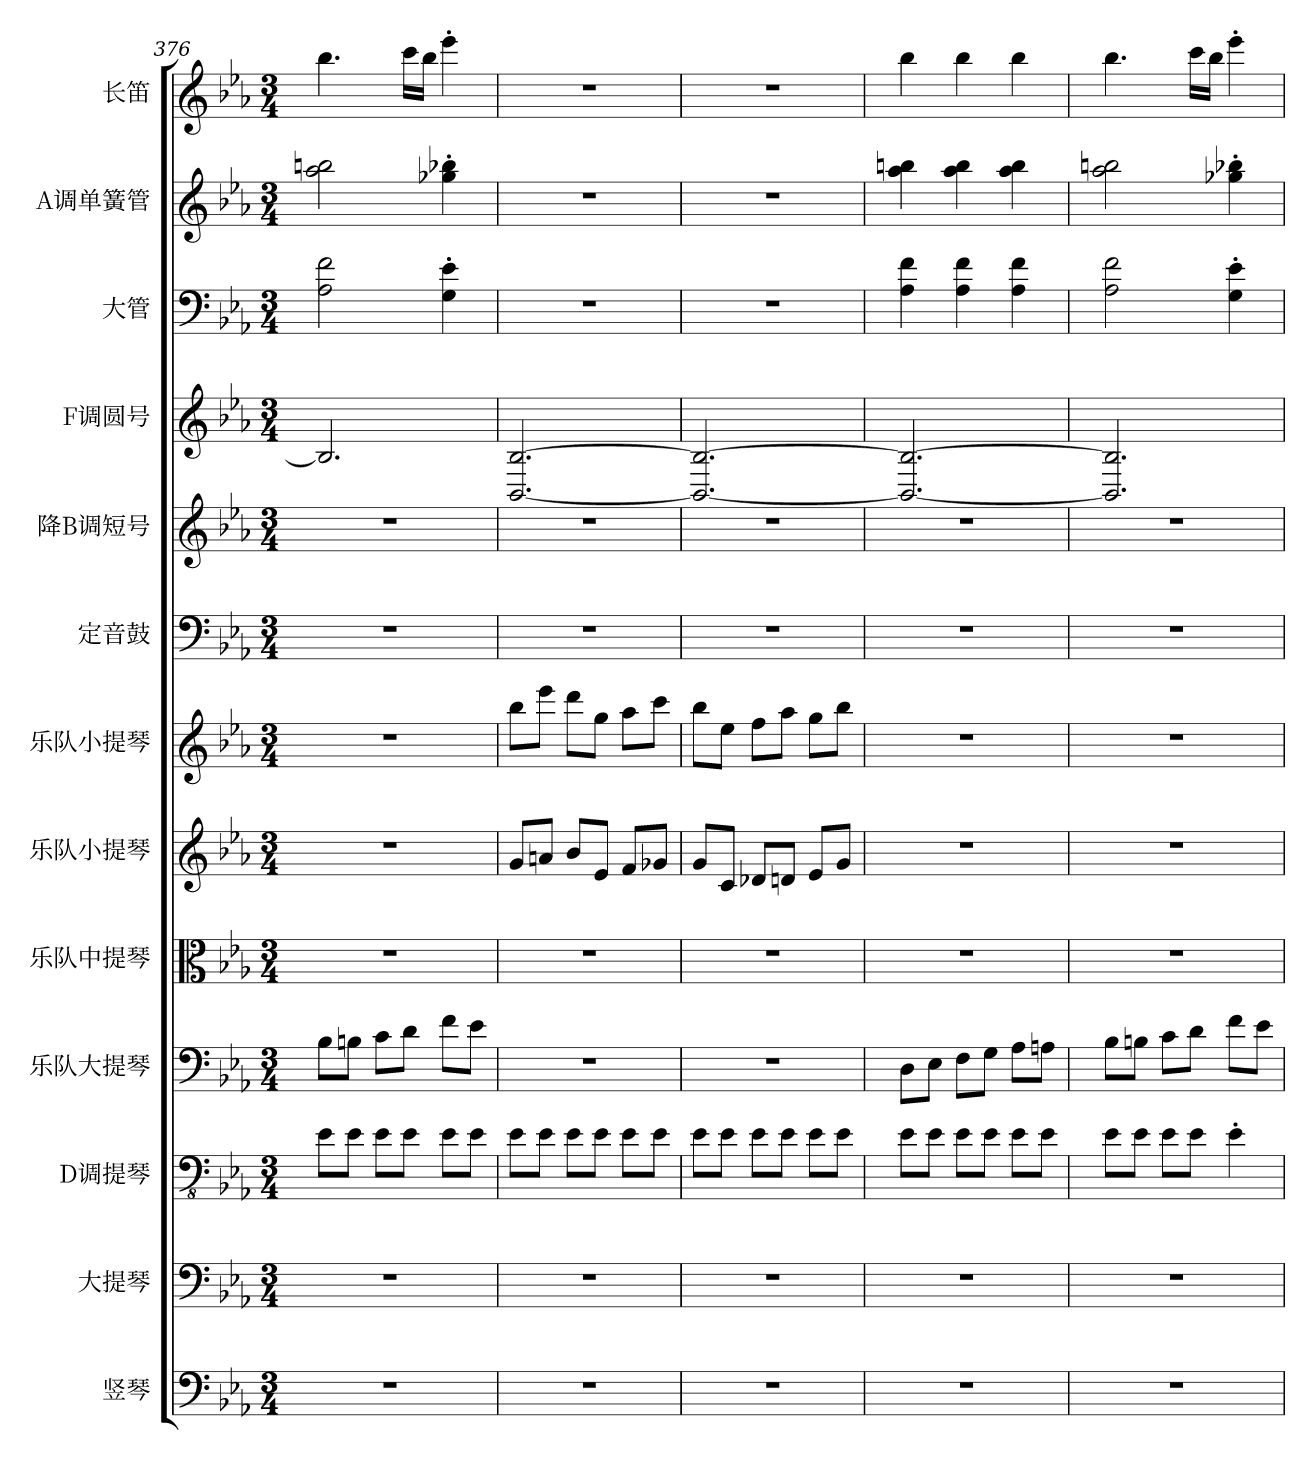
**kern	**kern	**kern	**kern	**kern	**kern	**kern	**kern	**kern	**kern	**kern	**kern	**kern
*part13	*part12	*part11	*part10	*part9	*part8	*part7	*part6	*part5	*part4	*part3	*part2	*part1
*staff13	*staff12	*staff11	*staff10	*staff9	*staff8	*staff7	*staff6	*staff5	*staff4	*staff3	*staff2	*staff1
*I"竖琴	*I"大提琴	*I"D调提琴	*I"乐队大提琴	*I"乐队中提琴	*I"乐队小提琴	*I"乐队小提琴	*I"定音鼓	*I"降B调短号	*I"F调圆号	*I"大管	*I"A调单簧管	*I"长笛
*clefF4	*clefF4	*clefFv4	*clefF4	*clefC3	*clefG2	*clefG2	*clefF4	*clefG2	*clefG2	*clefF4	*clefG2	*clefG2
*	*	*ITrd7c12	*	*	*	*	*	*ITrd1c2	*ITrd4c7	*	*ITrd2c3	*
*k[b-e-a-]	*k[b-e-a-]	*k[b-e-a-]	*k[b-e-a-]	*k[b-e-a-]	*k[b-e-a-]	*k[b-e-a-]	*k[b-e-a-]	*k[b-e-a-d-g-]	*k[b-e-a-d-]	*k[b-e-a-]	*k[]	*k[b-e-a-]
*M3/4	*M3/4	*M3/4	*M3/4	*M3/4	*M3/4	*M3/4	*M3/4	*M3/4	*M3/4	*M3/4	*M3/4	*M3/4
=376	=376	=376	=376	=376	=376	=376	=376	=376	=376	=376	=376	=376
2.r	2.r	8EE-\L	8B-\L	2.r	2.r	2.r	2.r	2.r	2.E-/]	2A-\ 2f\	2ff\ 2gg#X\	4.bb-\
.	.	8EE-\J	8Bn\J	.	.	.	.	.	.	.	.	.
.	.	8EE-\L	8c\L	.	.	.	.	.	.	.	.	.
.	.	8EE-\J	8d\J	.	.	.	.	.	.	.	.	16ccc\LL
.	.	.	.	.	.	.	.	.	.	.	.	16bb-\JJ
.	.	8EE-\L	8f\L	.	.	.	.	.	.	4G\' 4e-\'	4ee-X\' 4ggn\'	4eee-'\
.	.	8EE-\J	8e-\J	.	.	.	.	.	.	.	.	.
!!LO:PB:g=z
=377	=377	=377	=377	=377	=377	=377	=377	=377	=377	=377	=377	=377
2.r	2.r	8EE-\L	2.r	2.r	8g/L	8bb-\L	2.r	2.r	[2.EE-/ [2.E-/	2.r	2.r	2.r
.	.	8EE-\J	.	.	8an/J	8eee-\J	.	.	.	.	.	.
.	.	8EE-\L	.	.	8b-/L	8ddd\L	.	.	.	.	.	.
.	.	8EE-\J	.	.	8e-/J	8gg\J	.	.	.	.	.	.
.	.	8EE-\L	.	.	8f/L	8aa-\L	.	.	.	.	.	.
.	.	8EE-\J	.	.	8g-X/J	8ccc\J	.	.	.	.	.	.
=378	=378	=378	=378	=378	=378	=378	=378	=378	=378	=378	=378	=378
2.r	2.r	8EE-\L	2.r	2.r	8g/L	8bb-\L	2.r	2.r	2.EE-/_ 2.E-/_	2.r	2.r	2.r
.	.	8EE-\J	.	.	8c/J	8ee-\J	.	.	.	.	.	.
.	.	8EE-\L	.	.	8d-X/L	8ff\L	.	.	.	.	.	.
.	.	8EE-\J	.	.	8dn/J	8aa-\J	.	.	.	.	.	.
.	.	8EE-\L	.	.	8e-/L	8gg\L	.	.	.	.	.	.
.	.	8EE-\J	.	.	8g/J	8bb-\J	.	.	.	.	.	.
=379	=379	=379	=379	=379	=379	=379	=379	=379	=379	=379	=379	=379
2.r	2.r	8EE-\L	8D\L	2.r	2.r	2.r	2.r	2.r	2.EE-/_ 2.E-/_	4A-\ 4f\	4ff\ 4gg#X\	4bb-\
.	.	8EE-\J	8E-\J	.	.	.	.	.	.	.	.	.
.	.	8EE-\L	8F\L	.	.	.	.	.	.	4A-\ 4f\	4ff\ 4gg#\	4bb-\
.	.	8EE-\J	8G\J	.	.	.	.	.	.	.	.	.
.	.	8EE-\L	8A-\L	.	.	.	.	.	.	4A-\ 4f\	4ff\ 4gg#\	4bb-\
.	.	8EE-\J	8An\J	.	.	.	.	.	.	.	.	.
=380	=380	=380	=380	=380	=380	=380	=380	=380	=380	=380	=380	=380
2.r	2.r	8EE-\L	8B-\L	2.r	2.r	2.r	2.r	2.r	2.EE-/] 2.E-/]	2A-\ 2f\	2ff\ 2gg#X\	4.bb-\
.	.	8EE-\J	8Bn\J	.	.	.	.	.	.	.	.	.
.	.	8EE-\L	8c\L	.	.	.	.	.	.	.	.	.
.	.	8EE-\J	8d\J	.	.	.	.	.	.	.	.	16ccc\LL
.	.	.	.	.	.	.	.	.	.	.	.	16bb-\JJ
.	.	4EE-'\	8f\L	.	.	.	.	.	.	4G\' 4e-\'	4ee-X\' 4ggn\'	4eee-'\
.	.	.	8e-\J	.	.	.	.	.	.	.	.	.
=	=	=	=	=	=	=	=	=	=	=	=	=
*-	*-	*-	*-	*-	*-	*-	*-	*-	*-	*-	*-	*-
